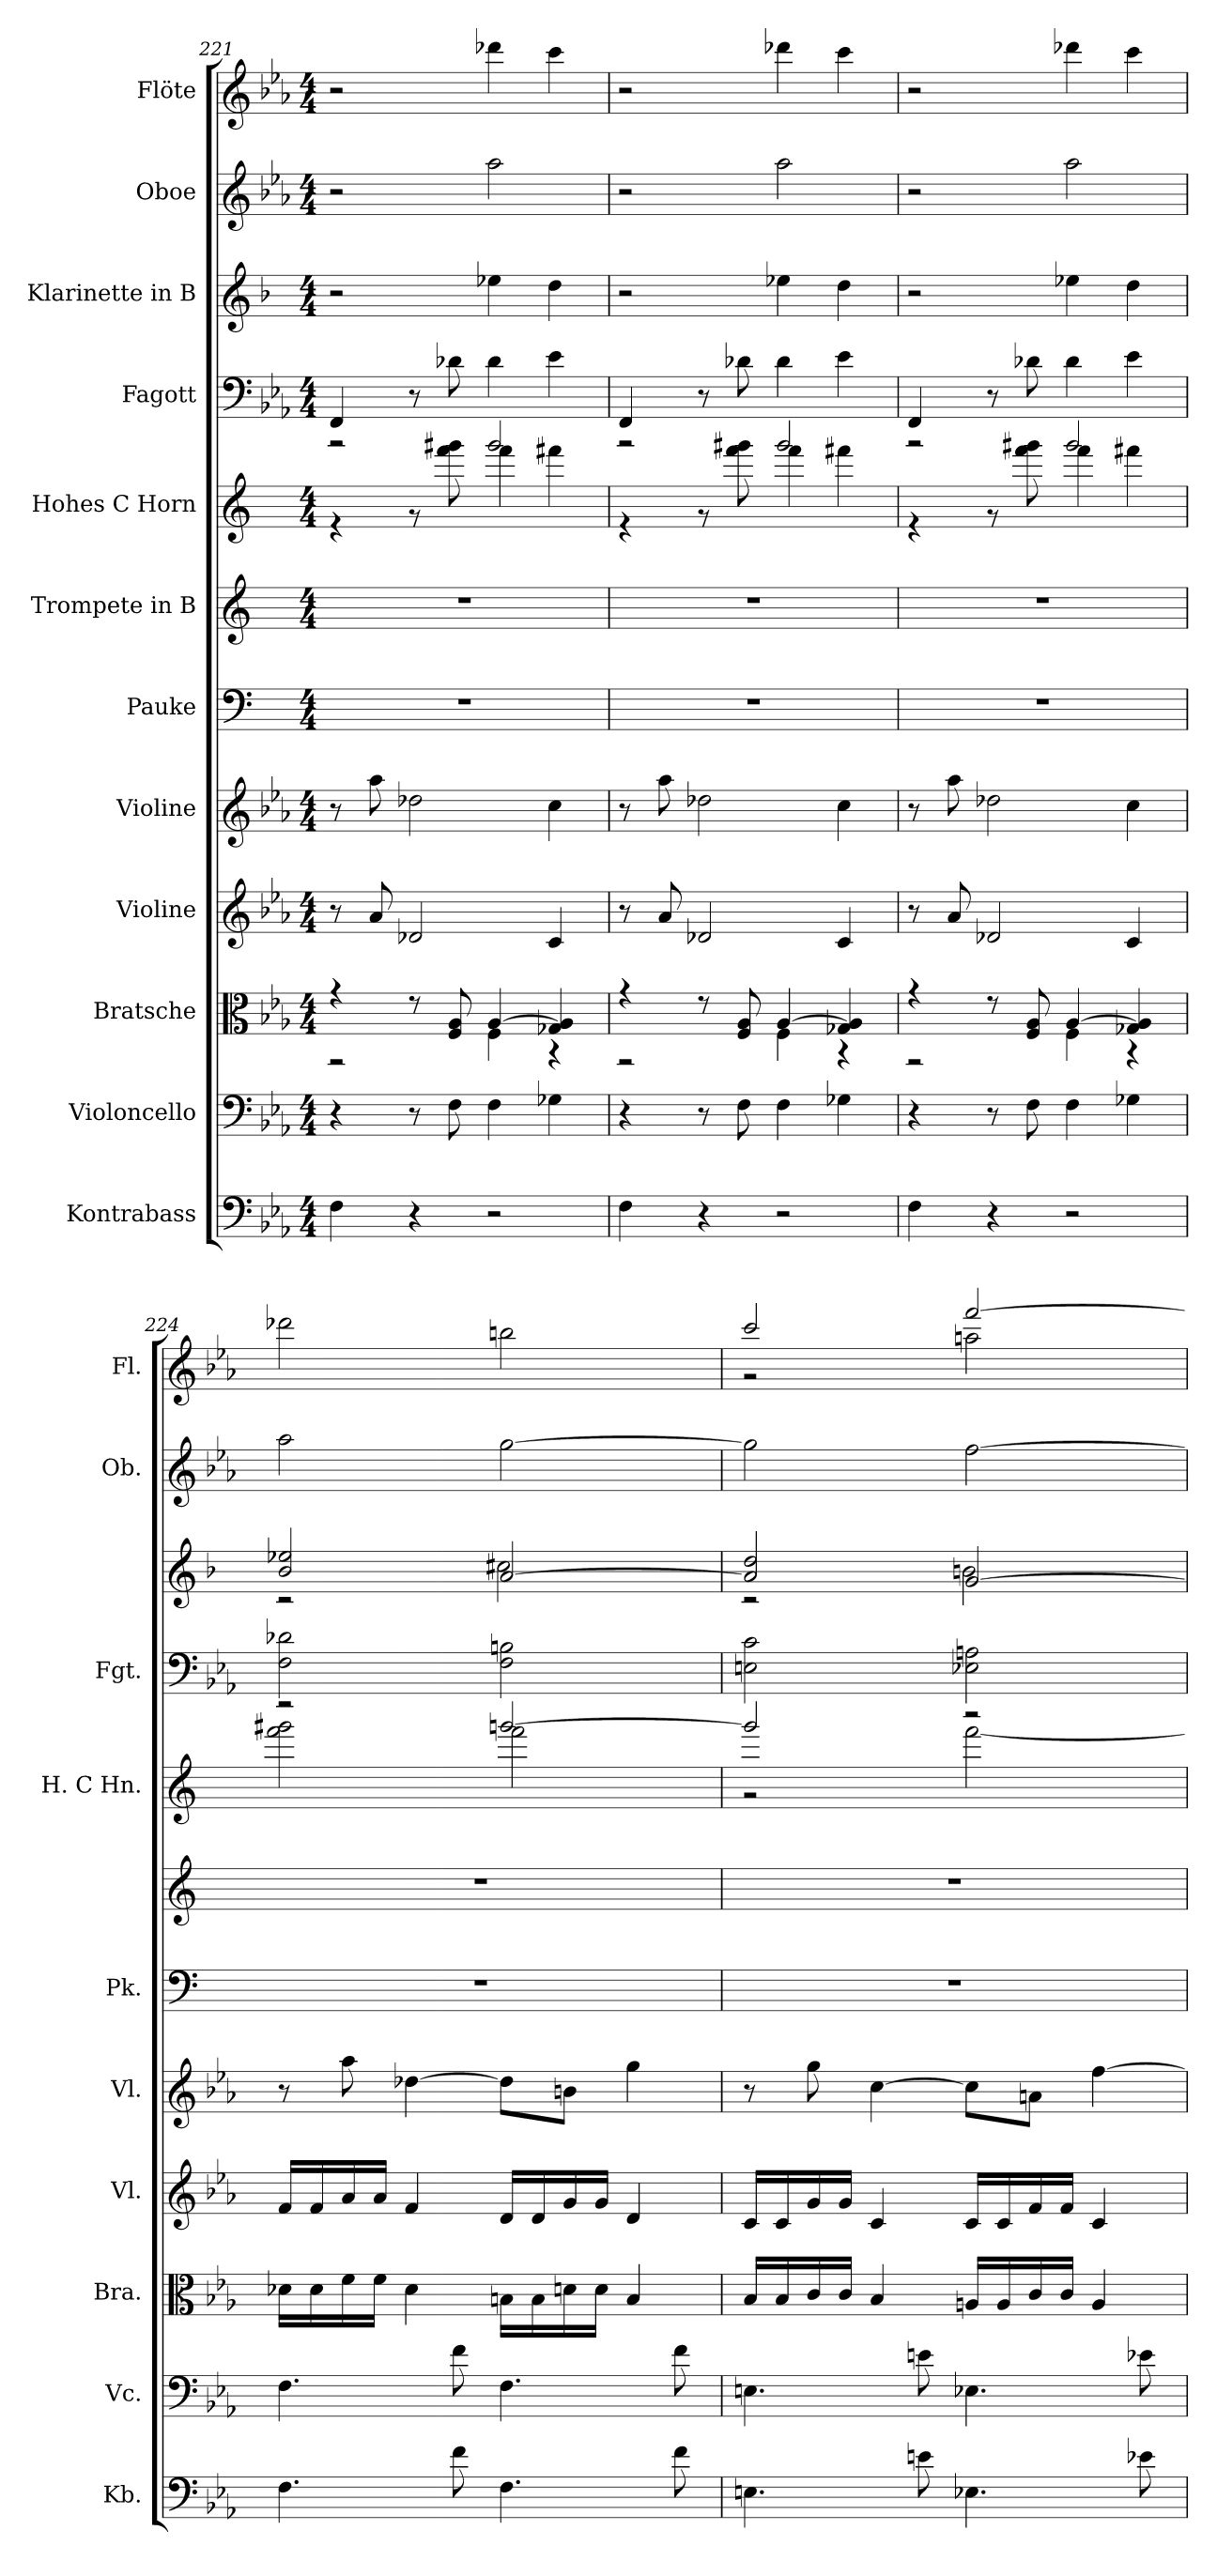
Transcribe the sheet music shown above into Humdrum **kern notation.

**kern	**kern	**kern	**kern	**kern	**kern	**kern	**kern	**kern	**kern	**kern	**kern
*part12	*part11	*part10	*part9	*part8	*part7	*part6	*part5	*part4	*part3	*part2	*part1
*staff12	*staff11	*staff10	*staff9	*staff8	*staff7	*staff6	*staff5	*staff4	*staff3	*staff2	*staff1
*I"Kontrabass	*I"Violoncello	*I"Bratsche	*I"Violine	*I"Violine	*I"Pauke	*I"Trompete in B	*I"Hohes C Horn	*I"Fagott	*I"Klarinette in B	*I"Oboe	*I"Flöte
*I'Kb.	*I'Vc.	*I'Bra.	*I'Vl.	*I'Vl.	*I'Pk.	*	*I'H. C Hn.	*I'Fgt.	*	*I'Ob.	*I'Fl.
*clefF4	*clefF4	*clefC3	*clefG2	*clefG2	*clefF4	*clefG2	*clefG2	*clefF4	*clefG2	*clefG2	*clefG2
*ITrd7c12	*	*	*	*	*	*ITrd1c2	*ITrd7c12	*	*ITrd1c2	*	*
*k[b-e-a-]	*k[b-e-a-]	*k[b-e-a-]	*k[b-e-a-]	*k[b-e-a-]	*k[]	*k[b-e-]	*k[]	*k[b-e-a-]	*k[b-e-a-]	*k[b-e-a-]	*k[b-e-a-]
*M4/4	*M4/4	*M4/4	*M4/4	*M4/4	*M4/4	*M4/4	*M4/4	*M4/4	*M4/4	*M4/4	*M4/4
=221	=221	=221	=221	=221	=221	=221	=221	=221	=221	=221	=221
*	*	*^	*	*	*	*	*^	*	*	*	*
4FF\	4r	4r	2r	8r	8r	1r	1r	2r	4r	4FF/	2r	2r	2r
.	.	.	.	8a-/	8aa-\	.	.	.	.	.	.	.	.
4r	8r	8r	.	2d-X/	2dd-X\	.	.	.	8r	8r	.	.	.
.	8F\	8F/ 8A-/	.	.	.	.	.	.	8ff\ 8gg#X\	8d-X\	.	.	.
2r	4F\	[4A-/	4F\	.	.	.	.	2gg#/	4ff\	4d-\	4dd-X\	2aa-\	4ddd-X\
.	4G-X\	4G-X/ 4A-/]	4r	4c/	4cc\	.	.	.	4ff#X\	4e-\	4cc\	.	4ccc\
=222	=222	=222	=222	=222	=222	=222	=222	=222	=222	=222	=222	=222	=222
4FF\	4r	4r	2r	8r	8r	1r	1r	2r	4r	4FF/	2r	2r	2r
.	.	.	.	8a-/	8aa-\	.	.	.	.	.	.	.	.
4r	8r	8r	.	2d-X/	2dd-X\	.	.	.	8r	8r	.	.	.
.	8F\	8F/ 8A-/	.	.	.	.	.	.	8ff\ 8gg#X\	8d-X\	.	.	.
2r	4F\	[4A-/	4F\	.	.	.	.	2gg#/	4ff\	4d-\	4dd-X\	2aa-\	4ddd-X\
.	4G-X\	4G-X/ 4A-/]	4r	4c/	4cc\	.	.	.	4ff#X\	4e-\	4cc\	.	4ccc\
=223	=223	=223	=223	=223	=223	=223	=223	=223	=223	=223	=223	=223	=223
4FF\	4r	4r	2r	8r	8r	1r	1r	2r	4r	4FF/	2r	2r	2r
.	.	.	.	8a-/	8aa-\	.	.	.	.	.	.	.	.
4r	8r	8r	.	2d-X/	2dd-X\	.	.	.	8r	8r	.	.	.
.	8F\	8F/ 8A-/	.	.	.	.	.	.	8ff\ 8gg#X\	8d-X\	.	.	.
2r	4F\	[4A-/	4F\	.	.	.	.	2gg#/	4ff\	4d-\	4dd-X\	2aa-\	4ddd-X\
.	4G-X\	4G-X/ 4A-/]	4r	4c/	4cc\	.	.	.	4ff#X\	4e-\	4cc\	.	4ccc\
*	*	*v	*v	*	*	*	*	*	*	*	*	*	*
!!LO:PB:g=z
=224	=224	=224	=224	=224	=224	=224	=224	=224	=224	=224	=224	=224
*	*	*	*	*	*	*	*	*	*	*^	*	*
4.FF\	4.F\	16d-X\LL	16f/LL	8r	1r	1r	2r	2ff\ 2gg#X\	2F\ 2d-X\	2a-/ 2dd-X/	2r	2aa-\	2ddd-X\
.	.	16d-\	16f/	.	.	.	.	.	.	.	.	.	.
.	.	16f\	16a-/	8aa-\	.	.	.	.	.	.	.	.	.
.	.	16f\JJ	16a-/JJ	.	.	.	.	.	.	.	.	.	.
.	.	4d-\	4f/	[4dd-X\	.	.	.	.	.	.	.	.	.
8F\	8f\	.	.	.	.	.	.	.	.	.	.	.	.
4.FF\	4.F\	16Bn\LL	16d/LL	8dd-\L]	.	.	[2ggn/	2ff\	2F\ 2Bn\	[2g/	2bn\	[2gg\	2bbn\
.	.	16B\	16d/	.	.	.	.	.	.	.	.	.	.
.	.	16dn\	16g/	8bn\J	.	.	.	.	.	.	.	.	.
.	.	16d\JJ	16g/JJ	.	.	.	.	.	.	.	.	.	.
.	.	4B/	4d/	4gg\	.	.	.	.	.	.	.	.	.
8F\	8f\	.	.	.	.	.	.	.	.	.	.	.	.
=225	=225	=225	=225	=225	=225	=225	=225	=225	=225	=225	=225	=225	=225
*	*	*	*	*	*	*	*	*	*	*	*	*	*^
4.EEn\	4.En\	16B-/LL	16c/LL	8r	1r	1r	2gg/]	2r	2En\ 2c\	2g/] 2cc/	2r	2gg\]	2ccc/	2r
.	.	16B-/	16c/	.	.	.	.	.	.	.	.	.	.	.
.	.	16c/	16g/	8gg\	.	.	.	.	.	.	.	.	.	.
.	.	16c/JJ	16g/JJ	.	.	.	.	.	.	.	.	.	.	.
.	.	4B-/	4c/	[4cc\	.	.	.	.	.	.	.	.	.	.
8En\	8en\	.	.	.	.	.	.	.	.	.	.	.	.	.
4.EE-X\	4.E-X\	16An/LL	16c/LL	8cc\L]	.	.	2r	[2ff\	2E-X\ 2An\	[2f/	2an\	[2ff\	[2fff/	2aan\
.	.	16A/	16c/	.	.	.	.	.	.	.	.	.	.	.
.	.	16c/	16f/	8an\J	.	.	.	.	.	.	.	.	.	.
.	.	16c/JJ	16f/JJ	.	.	.	.	.	.	.	.	.	.	.
.	.	4A/	4c/	[4ff\	.	.	.	.	.	.	.	.	.	.
8E-X\	8e-X\	.	.	.	.	.	.	.	.	.	.	.	.	.
*	*	*	*	*	*	*	*v	*v	*	*v	*v	*	*v	*v
=	=	=	=	=	=	=	=	=	=	=	=
*-	*-	*-	*-	*-	*-	*-	*-	*-	*-	*-	*-
